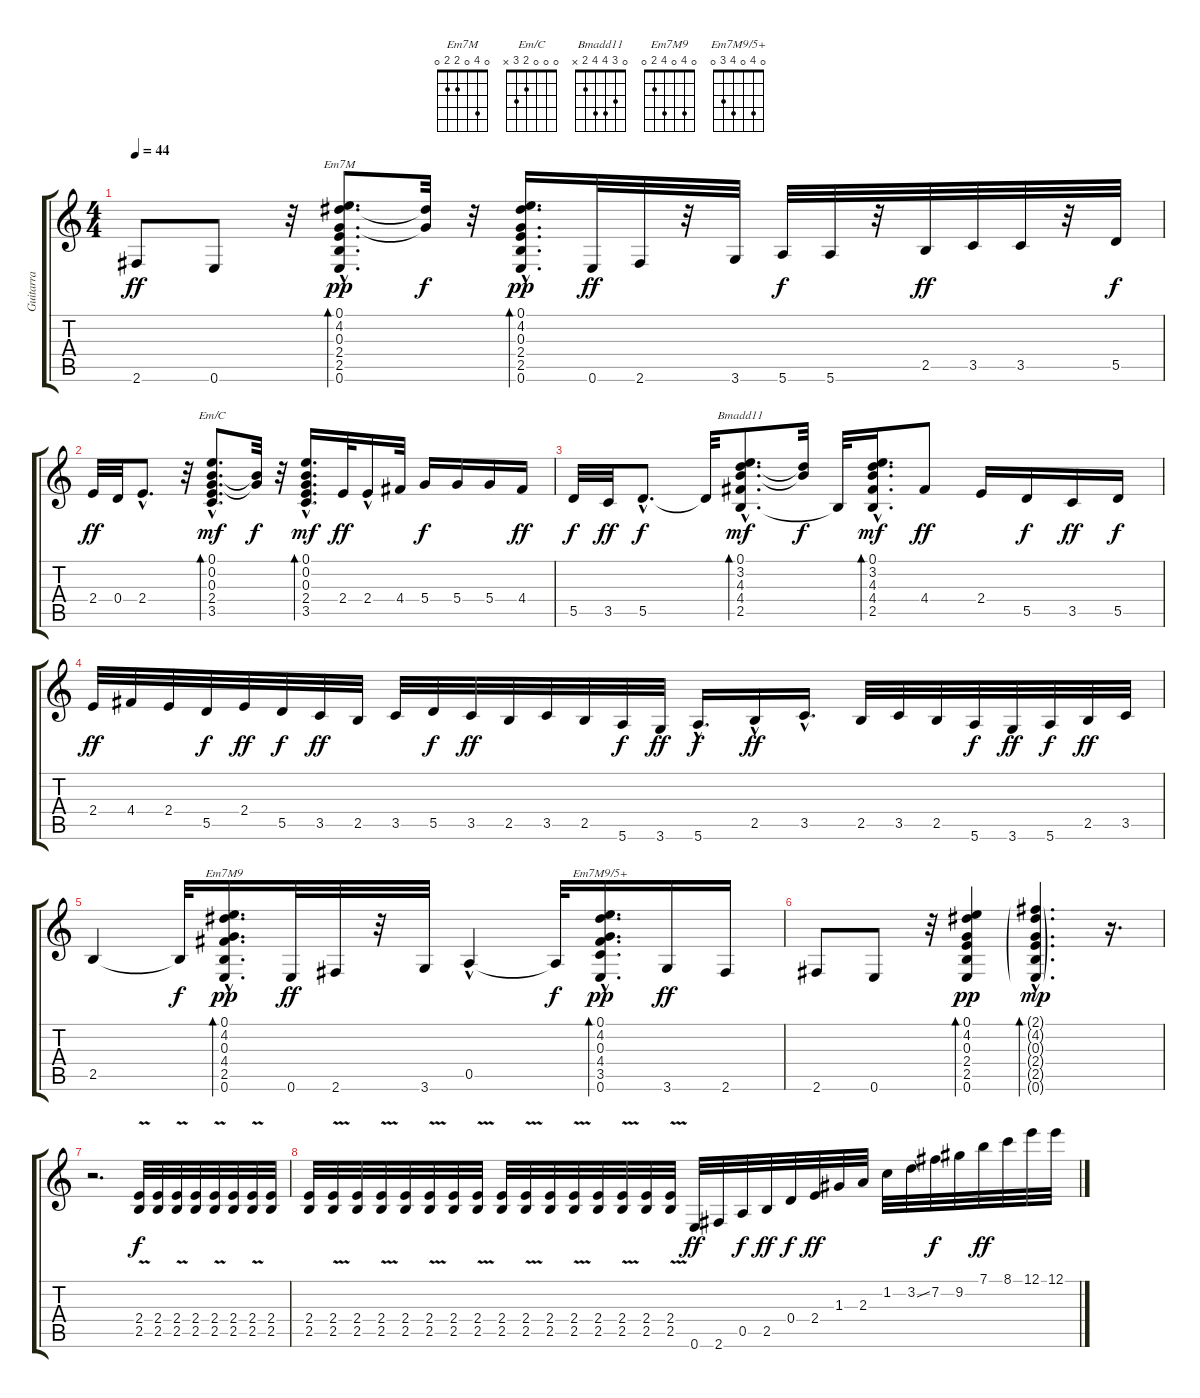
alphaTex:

\track ("Guitarra  Clasica" "Guitarra  ") {instrument acousticguitarnylon}
\staff {score tabs}
\tuning (E4 B3 G3 D3 A2 E2) {hide}
\chord ("Em7M" 0 4 0 2 2 0)
\chord ("Em/C" 0 0 0 2 3 x)
\chord ("Bmadd11" 0 3 4 4 2 x)
\chord ("Em7M9" 0 4 0 4 2 0)
\chord ("Em7M9/5+" 0 4 0 4 3 0)
\ts (4 4)
\tempo 44
\clef g2
\ks c
2.6.8{dy ff} 0.6.8 r.32 (0.1{hac} 4.2{hac} 0.3{hac} 2.4{hac} 2.5{hac} 0.6{hac}).8{d bd 60 ch "Em7M" dy pp} (4.2{t} 0.3{t}).32{dy f} r.32 (0.1{hac} 4.2 0.3 2.4{hac} 2.5{hac} 0.6{hac}).16{d bd 60 dy pp} 0.6.32{dy ff} 2.6.32 r.32 3.6.32 5.6.32{dy f} 5.6.32 r.32 2.5.32{dy ff} 3.5.32 3.5.32 r.32 5.5.32{dy f} |
2.4.32{dy ff} 0.4.32 2.4{hac}.8{d} r.32 (0.1{hac} 0.2{hac} 0.3{hac} 2.4{hac} 3.5{hac}).8{d bd 60 ch "Em/C" dy mf} (0.2{t} 0.3{t}).32{dy f} r.32 (0.1{hac} 0.2 0.3 2.4{hac} 3.5{hac}).16{d bd 60 dy mf} 2.4.32{dy ff} 2.4{hac}.16 4.4.32 5.4.16{dy f} 5.4.16 5.4.16 4.4.16{dy ff} |
5.5.32{dy f} 3.5.32{dy ff} 5.5{hac}.8{d dy f} 5.5{t}.32 (0.1{hac} 3.2{hac} 4.3{hac} 4.4{hac} 2.5{hac}).8{d bd 60 ch "Bmadd11" dy mf} (3.2{t} 4.3{t}).32{dy f} 2.5{t}.32 (0.1{hac} 3.2 4.3 4.4{hac} 2.5{hac}).16{d bd 60 dy mf} 4.4.8{dy ff} 2.4.16 5.5.16{dy f} 3.5.16{dy ff} 5.5.16{dy f} |
2.4.32{dy ff} 4.4.32 2.4.32 5.5.32{dy f} 2.4.32{dy ff} 5.5.32{dy f} 3.5.32{dy ff} 2.5.32 3.5.32 5.5.32{dy f} 3.5.32{dy ff} 2.5.32 3.5.32 2.5.32 5.6.32{dy f} 3.6.32{dy ff} 5.6{hac}.16{d dy f} 2.5{hac}.16{dy ff} 3.5{hac}.16{d} 2.5.32 3.5.32 2.5.32 5.6.32{dy f} 3.6.32{dy ff} 5.6.32{dy f} 2.5.32{dy ff} 3.5.32 |
2.5.4 2.5{t}.32{dy f} (0.1{hac} 4.2 0.3 4.4{hac} 2.5{hac} 0.6{hac}).16{d bd 60 ch "Em7M9" dy pp} 0.6.32{dy ff} 2.6.32 r.32 3.6.32 0.5{hac}.4 0.5{t}.32{dy f} (0.1{hac} 4.2 0.3 4.4{hac} 3.5{hac} 0.6{hac}).16{d bd 60 ch "Em7M9/5+" dy pp} 3.6.16{dy ff} 2.6.16 |
2.6.8 0.6.8 r.32 (0.1 4.2 0.3 2.4 2.5 0.6).4{bd 60 dy pp} (2.1{g hac} 4.2{g hac} 0.3{g hac} 2.4{g hac} 2.5{g hac} 0.6{g hac}).4{d bd 60 dy mp} r.16{d} |
r.2{d} (2.4{v} 2.5{v}).32{dy f} (2.4 2.5).32 (2.4{v} 2.5{v}).32 (2.4 2.5).32 (2.4{v} 2.5{v}).32 (2.4 2.5).32 (2.4{v} 2.5{v}).32 (2.4 2.5).32 |
(2.4 2.5).32 (2.4{v} 2.5{v}).32 (2.4 2.5).32 (2.4{v} 2.5{v}).32 (2.4 2.5).32 (2.4{v} 2.5{v}).32 (2.4 2.5).32 (2.4{v} 2.5{v}).32 (2.4 2.5).32 (2.4{v} 2.5{v}).32 (2.4 2.5).32 (2.4{v} 2.5{v}).32 (2.4 2.5).32 (2.4{v} 2.5{v}).32 (2.4 2.5).32 (2.4{v} 2.5{v}).32 0.6.32{dy ff} 2.6.32 0.5.32{dy f} 2.5.32{dy ff} 0.4.32{dy f} 2.4.32{dy ff} 1.3.32 2.3.32 1.2.32 3.2{ss}.32 7.2.32{dy f} 9.2.32 7.1.32{dy ff} 8.1.32 12.1.32 12.1.32
